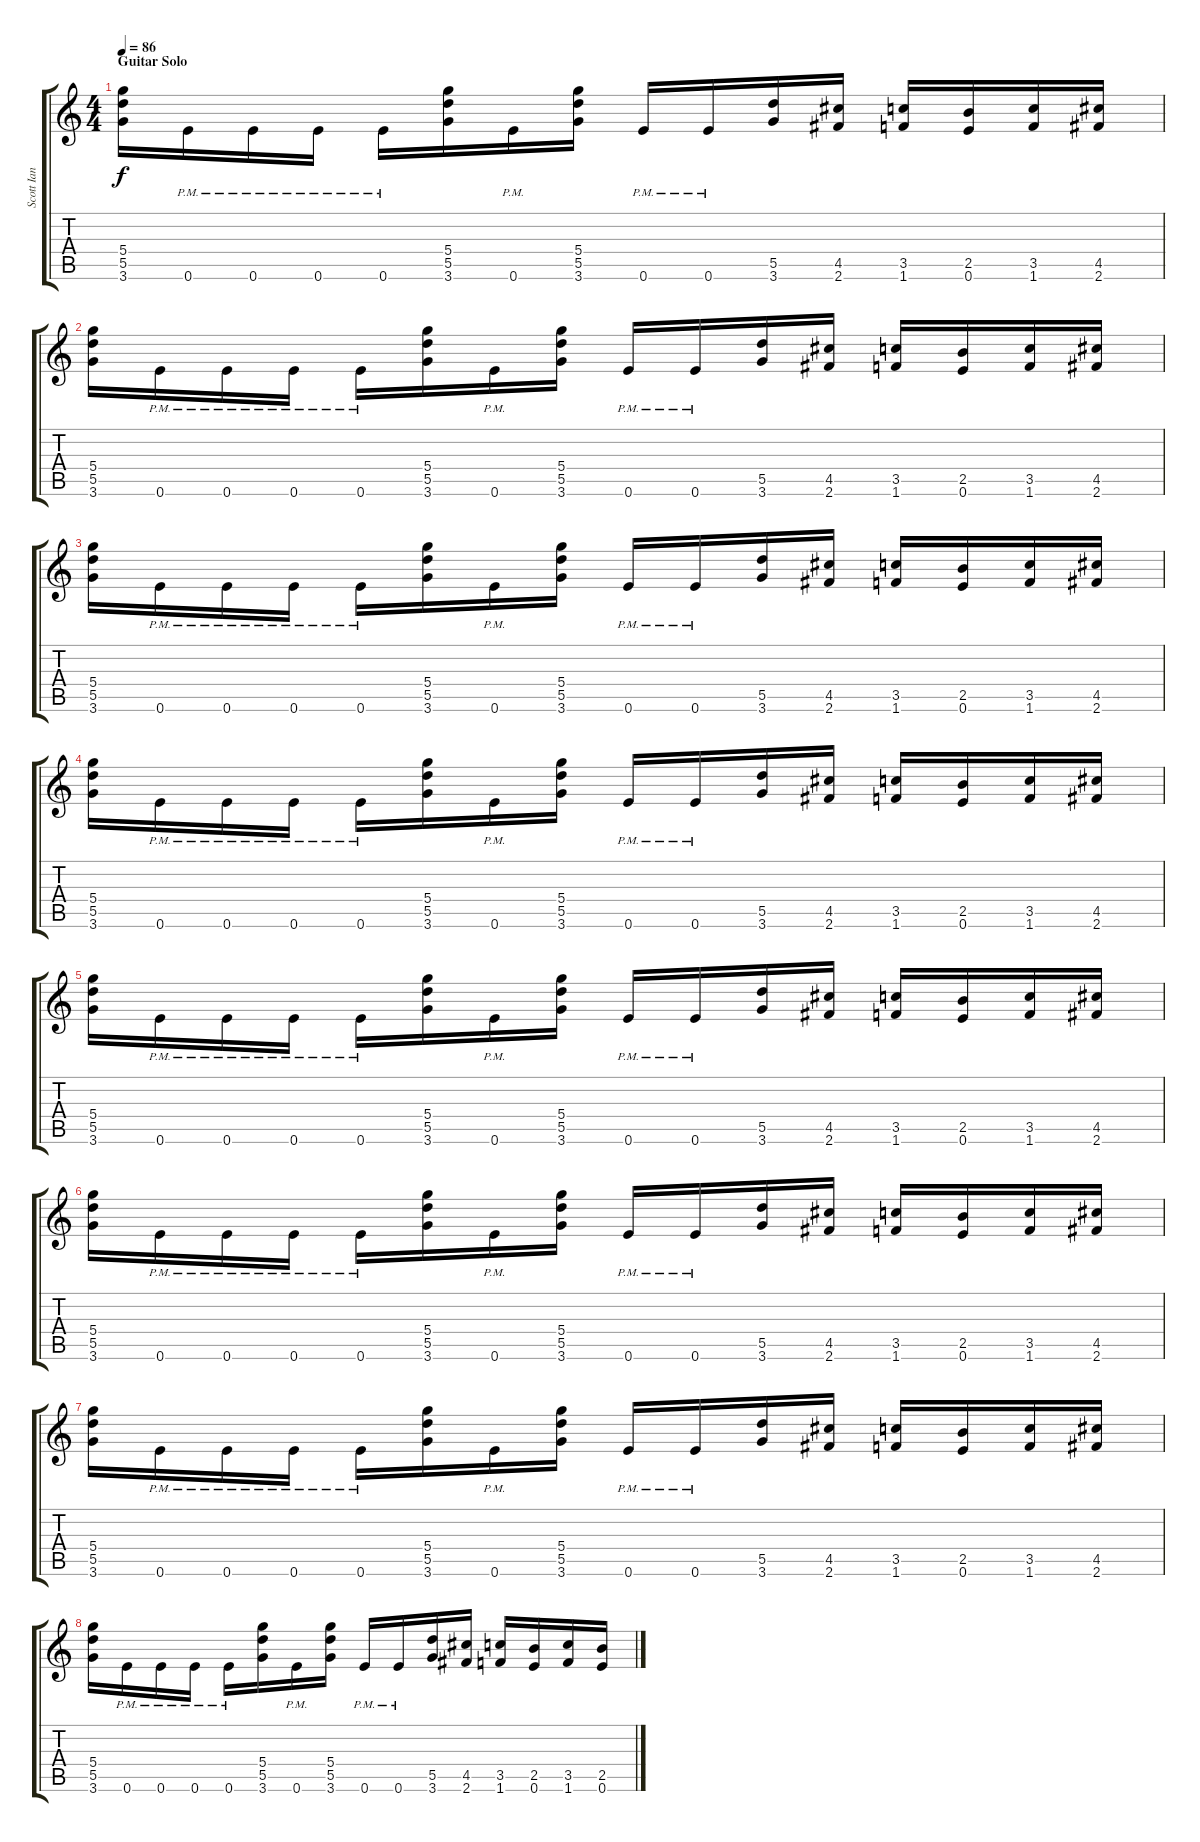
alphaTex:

\track ("Scott Ian (Guitar Rhythm)" "Scott Ian ") {instrument overdrivenguitar}
\staff {score tabs}
\tuning (E4 B3 G3 D3 A2 E2) {hide}
\ts (4 4)
\section ("" "Guitar Solo")
\tempo 86
\clef g2
\ks c
(5.4 5.5 3.6).16{ot 8vb dy f} 0.6{pm}.16{ot 8vb} 0.6{pm}.16{ot 8vb} 0.6{pm}.16{ot 8vb} 0.6{pm}.16{ot 8vb} (5.4 5.5 3.6).16{ot 8vb} 0.6{pm}.16{ot 8vb} (5.4 5.5 3.6).16{ot 8vb} 0.6{pm}.16{ot 8vb} 0.6{pm}.16{ot 8vb} (5.5 3.6).16{ot 8vb} (4.5 2.6).16{ot 8vb} (3.5 1.6).16{ot 8vb} (2.5 0.6).16{ot 8vb} (3.5 1.6).16{ot 8vb} (4.5 2.6).16{ot 8vb} |
(5.4 5.5 3.6).16{ot 8vb} 0.6{pm}.16{ot 8vb} 0.6{pm}.16{ot 8vb} 0.6{pm}.16{ot 8vb} 0.6{pm}.16{ot 8vb} (5.4 5.5 3.6).16{ot 8vb} 0.6{pm}.16{ot 8vb} (5.4 5.5 3.6).16{ot 8vb} 0.6{pm}.16{ot 8vb} 0.6{pm}.16{ot 8vb} (5.5 3.6).16{ot 8vb} (4.5 2.6).16{ot 8vb} (3.5 1.6).16{ot 8vb} (2.5 0.6).16{ot 8vb} (3.5 1.6).16{ot 8vb} (4.5 2.6).16{ot 8vb} |
(5.4 5.5 3.6).16{ot 8vb} 0.6{pm}.16{ot 8vb} 0.6{pm}.16{ot 8vb} 0.6{pm}.16{ot 8vb} 0.6{pm}.16{ot 8vb} (5.4 5.5 3.6).16{ot 8vb} 0.6{pm}.16{ot 8vb} (5.4 5.5 3.6).16{ot 8vb} 0.6{pm}.16{ot 8vb} 0.6{pm}.16{ot 8vb} (5.5 3.6).16{ot 8vb} (4.5 2.6).16{ot 8vb} (3.5 1.6).16{ot 8vb} (2.5 0.6).16{ot 8vb} (3.5 1.6).16{ot 8vb} (4.5 2.6).16{ot 8vb} |
(5.4 5.5 3.6).16{ot 8vb} 0.6{pm}.16{ot 8vb} 0.6{pm}.16{ot 8vb} 0.6{pm}.16{ot 8vb} 0.6{pm}.16{ot 8vb} (5.4 5.5 3.6).16{ot 8vb} 0.6{pm}.16{ot 8vb} (5.4 5.5 3.6).16{ot 8vb} 0.6{pm}.16{ot 8vb} 0.6{pm}.16{ot 8vb} (5.5 3.6).16{ot 8vb} (4.5 2.6).16{ot 8vb} (3.5 1.6).16{ot 8vb} (2.5 0.6).16{ot 8vb} (3.5 1.6).16{ot 8vb} (4.5 2.6).16{ot 8vb} |
(5.4 5.5 3.6).16{ot 8vb} 0.6{pm}.16{ot 8vb} 0.6{pm}.16{ot 8vb} 0.6{pm}.16{ot 8vb} 0.6{pm}.16{ot 8vb} (5.4 5.5 3.6).16{ot 8vb} 0.6{pm}.16{ot 8vb} (5.4 5.5 3.6).16{ot 8vb} 0.6{pm}.16{ot 8vb} 0.6{pm}.16{ot 8vb} (5.5 3.6).16{ot 8vb} (4.5 2.6).16{ot 8vb} (3.5 1.6).16{ot 8vb} (2.5 0.6).16{ot 8vb} (3.5 1.6).16{ot 8vb} (4.5 2.6).16{ot 8vb} |
(5.4 5.5 3.6).16{ot 8vb} 0.6{pm}.16{ot 8vb} 0.6{pm}.16{ot 8vb} 0.6{pm}.16{ot 8vb} 0.6{pm}.16{ot 8vb} (5.4 5.5 3.6).16{ot 8vb} 0.6{pm}.16{ot 8vb} (5.4 5.5 3.6).16{ot 8vb} 0.6{pm}.16{ot 8vb} 0.6{pm}.16{ot 8vb} (5.5 3.6).16{ot 8vb} (4.5 2.6).16{ot 8vb} (3.5 1.6).16{ot 8vb} (2.5 0.6).16{ot 8vb} (3.5 1.6).16{ot 8vb} (4.5 2.6).16{ot 8vb} |
(5.4 5.5 3.6).16{ot 8vb} 0.6{pm}.16{ot 8vb} 0.6{pm}.16{ot 8vb} 0.6{pm}.16{ot 8vb} 0.6{pm}.16{ot 8vb} (5.4 5.5 3.6).16{ot 8vb} 0.6{pm}.16{ot 8vb} (5.4 5.5 3.6).16{ot 8vb} 0.6{pm}.16{ot 8vb} 0.6{pm}.16{ot 8vb} (5.5 3.6).16{ot 8vb} (4.5 2.6).16{ot 8vb} (3.5 1.6).16{ot 8vb} (2.5 0.6).16{ot 8vb} (3.5 1.6).16{ot 8vb} (4.5 2.6).16{ot 8vb} |
(5.4 5.5 3.6).16{ot 8vb} 0.6{pm}.16{ot 8vb} 0.6{pm}.16{ot 8vb} 0.6{pm}.16{ot 8vb} 0.6{pm}.16{ot 8vb} (5.4 5.5 3.6).16{ot 8vb} 0.6{pm}.16{ot 8vb} (5.4 5.5 3.6).16{ot 8vb} 0.6{pm}.16{ot 8vb} 0.6{pm}.16{ot 8vb} (5.5 3.6).16{ot 8vb} (4.5 2.6).16{ot 8vb} (3.5 1.6).16{ot 8vb} (2.5 0.6).16{ot 8vb} (3.5 1.6).16{ot 8vb} (2.5 0.6).16{ot 8vb}
